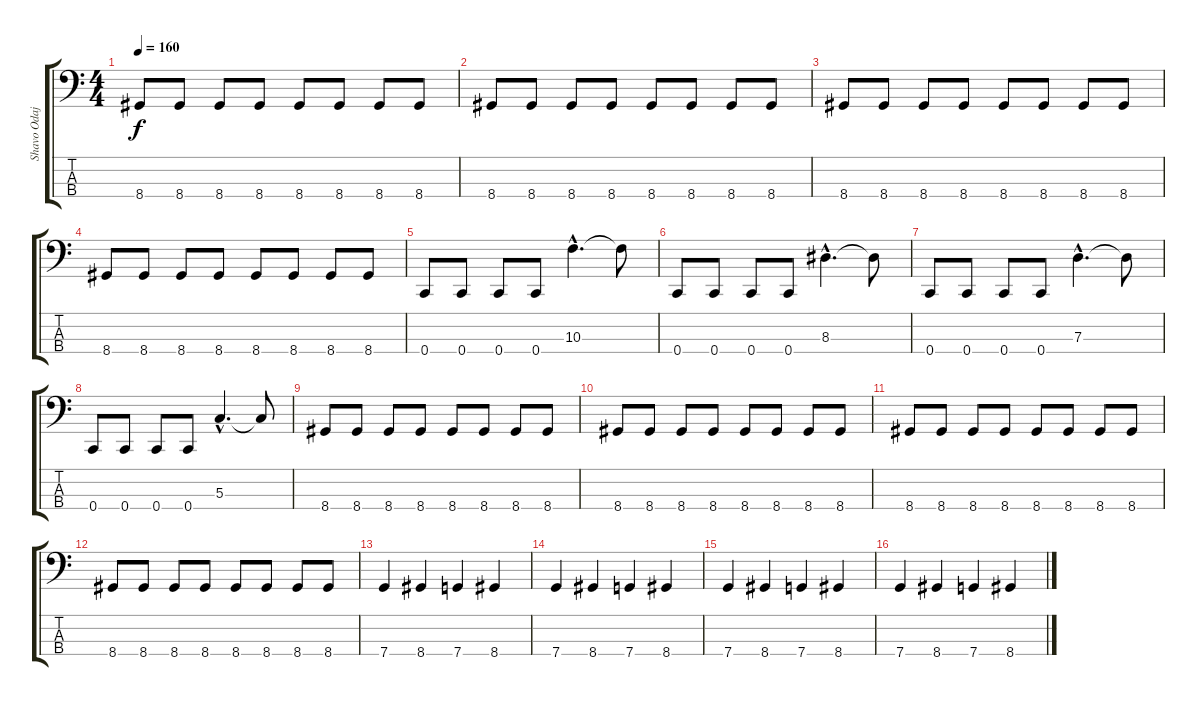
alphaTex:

\track ("Shavo Odajian" "Shavo Odaj") {instrument electricbassfinger}
\staff {score tabs}
\tuning (F2 C2 G1 C1) {hide}
\ts (4 4)
\tempo 160
\clef f4
\ks c
8.4.8{dy f} 8.4.8 8.4.8 8.4.8 8.4.8 8.4.8 8.4.8 8.4.8 |
8.4.8 8.4.8 8.4.8 8.4.8 8.4.8 8.4.8 8.4.8 8.4.8 |
8.4.8 8.4.8 8.4.8 8.4.8 8.4.8 8.4.8 8.4.8 8.4.8 |
8.4.8 8.4.8 8.4.8 8.4.8 8.4.8 8.4.8 8.4.8 8.4.8 |
0.4.8 0.4.8 0.4.8 0.4.8 10.3{hac}.4{d} 10.3{t}.8 |
0.4.8 0.4.8 0.4.8 0.4.8 8.3{hac}.4{d} 8.3{t}.8 |
0.4.8 0.4.8 0.4.8 0.4.8 7.3{hac}.4{d} 7.3{t}.8 |
0.4.8 0.4.8 0.4.8 0.4.8 5.3{hac}.4{d} 5.3{t}.8 |
8.4.8 8.4.8 8.4.8 8.4.8 8.4.8 8.4.8 8.4.8 8.4.8 |
8.4.8 8.4.8 8.4.8 8.4.8 8.4.8 8.4.8 8.4.8 8.4.8 |
8.4.8 8.4.8 8.4.8 8.4.8 8.4.8 8.4.8 8.4.8 8.4.8 |
8.4.8 8.4.8 8.4.8 8.4.8 8.4.8 8.4.8 8.4.8 8.4.8 |
7.4.4 8.4.4 7.4.4 8.4.4 |
7.4.4 8.4.4 7.4.4 8.4.4 |
7.4.4 8.4.4 7.4.4 8.4.4 |
7.4.4 8.4.4 7.4.4 8.4.4
